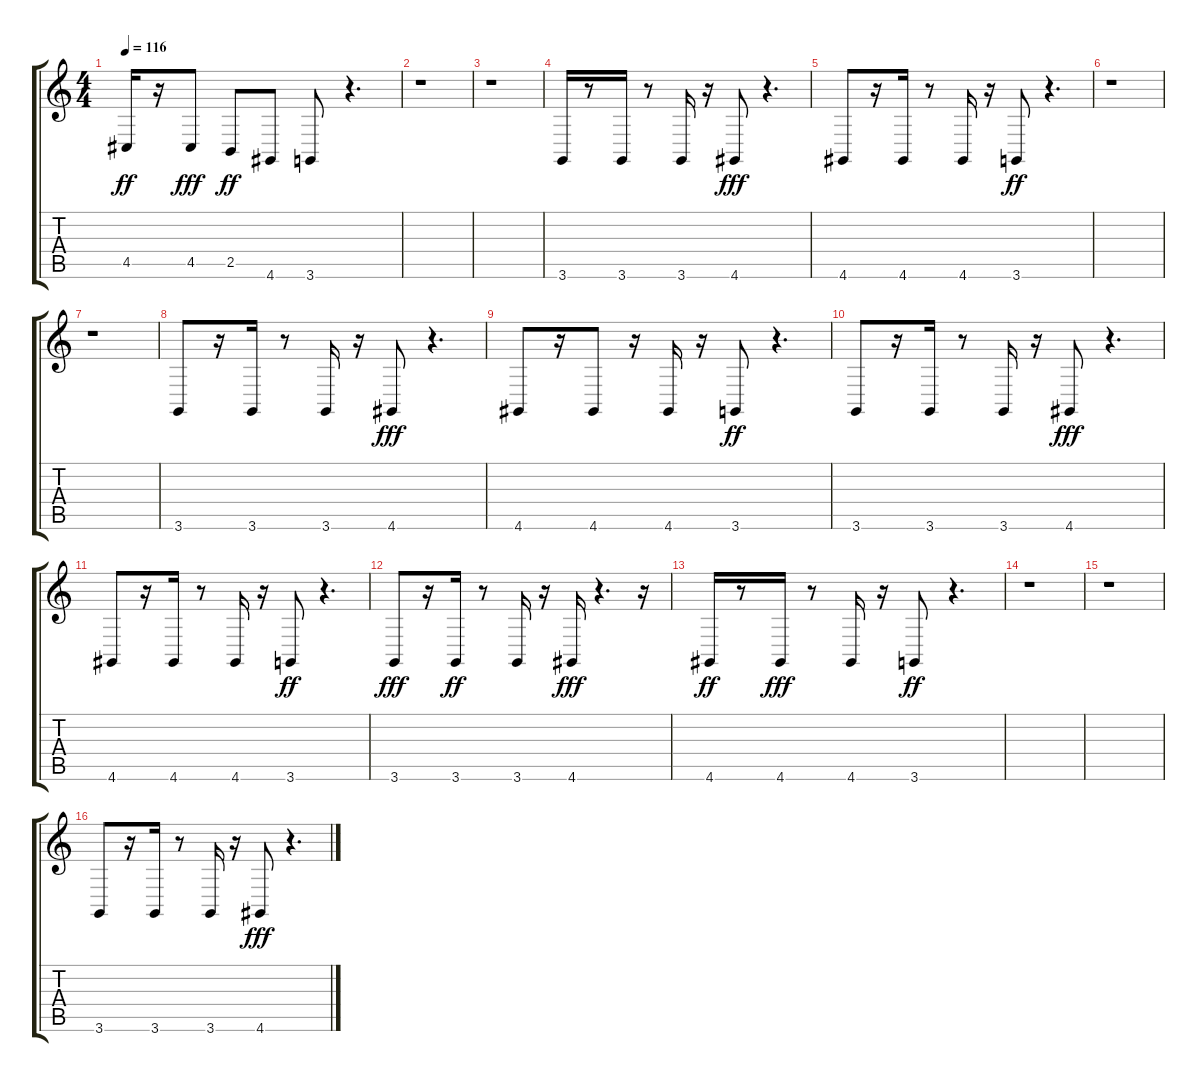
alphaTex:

\track "" {instrument synthbrass1}
\staff {score tabs}
\tuning (E4 B3 G3 D3 A2 E2) {hide}
\ts (4 4)
\tempo 116
\clef g2
\ks c
4.5.16{dy ff} r.16 4.5.8{dy fff} 2.5.8{dy ff} 4.6.8 3.6.8 r.4{d} |
r.1 |
r.1 |
3.6.16 r.8 3.6.16 r.8 3.6.16 r.16 4.6.8{dy fff} r.4{d} |
4.6.8 r.16 4.6.16 r.8 4.6.16 r.16 3.6.8{dy ff} r.4{d} |
r.1 |
r.1 |
3.6.8 r.16 3.6.16 r.8 3.6.16 r.16 4.6.8{dy fff} r.4{d} |
4.6.8 r.16 4.6.8 r.16 4.6.16 r.16 3.6.8{dy ff} r.4{d} |
3.6.8 r.16 3.6.16 r.8 3.6.16 r.16 4.6.8{dy fff} r.4{d} |
4.6.8 r.16 4.6.16 r.8 4.6.16 r.16 3.6.8{dy ff} r.4{d} |
3.6.8{dy fff} r.16 3.6.16{dy ff} r.8 3.6.16 r.16 4.6.16{dy fff} r.4{d} r.16 |
4.6.16{dy ff} r.8 4.6.16{dy fff} r.8 4.6.16 r.16 3.6.8{dy ff} r.4{d} |
r.1 |
r.1 |
3.6.8 r.16 3.6.16 r.8 3.6.16 r.16 4.6.8{dy fff} r.4{d}
